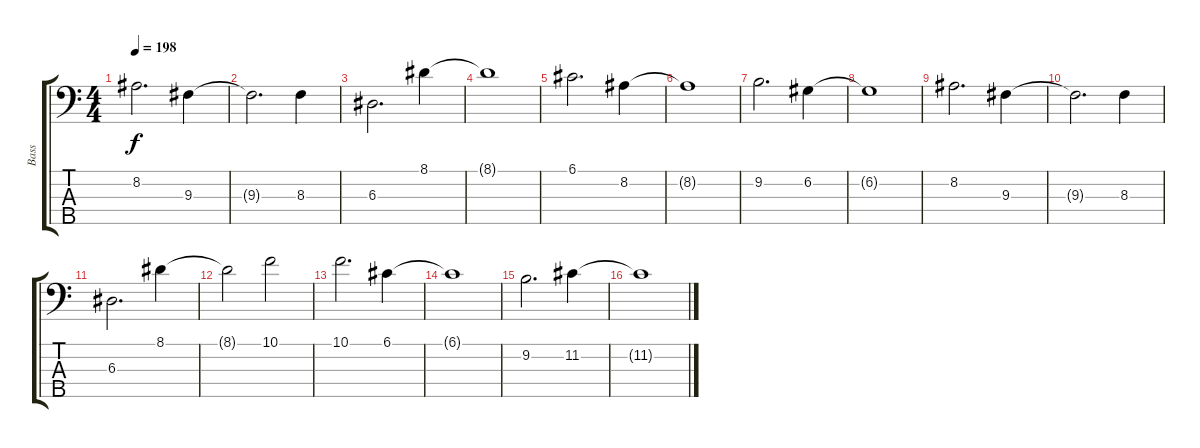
\track ("Bass" "Bass") {instrument electricbasspick}
\staff {score tabs}
\tuning (G2 D2 A1 E1 B0) {hide}
\ts (4 4)
\tempo 198
\clef f4
\ks c
8.2.2{d dy f} 9.3.4 |
9.3{t}.2{d} 8.3.4 |
6.3.2{d} 8.1.4 |
8.1{t}.1 |
6.1.2{d} 8.2.4 |
8.2{t}.1 |
9.2.2{d} 6.2.4 |
6.2{t}.1 |
8.2.2{d} 9.3.4 |
9.3{t}.2{d} 8.3.4 |
6.3.2{d} 8.1.4 |
8.1{t}.2 10.1.2 |
10.1.2{d} 6.1.4 |
6.1{t}.1 |
9.2.2{d} 11.2.4 |
11.2{t}.1
